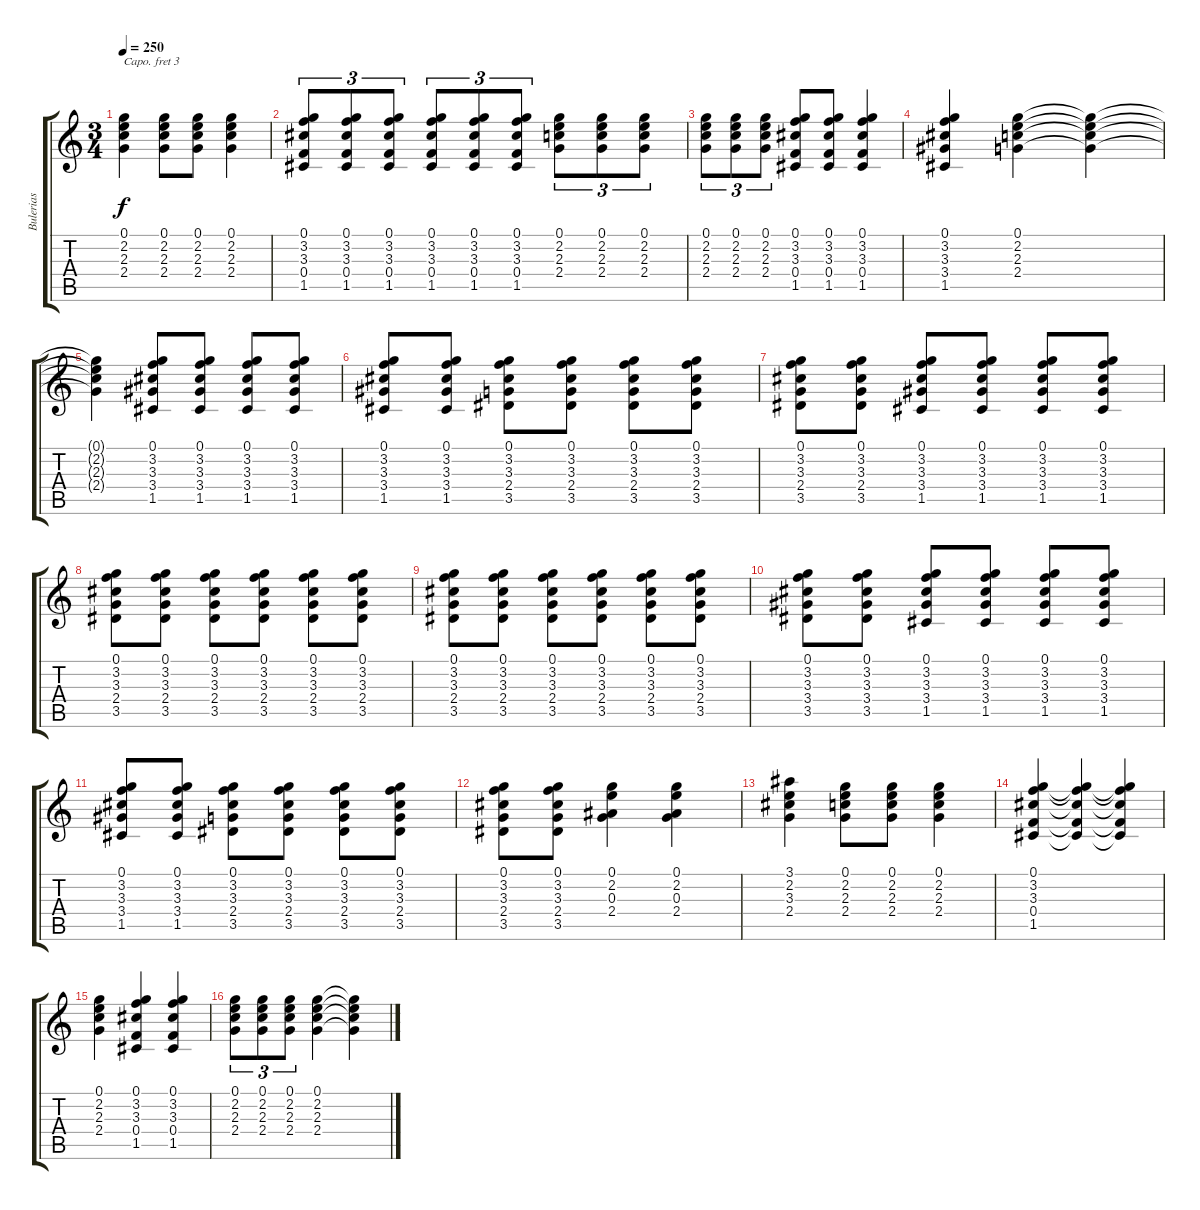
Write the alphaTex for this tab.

\track ("Bulerias" "Bulerias") {instrument acousticguitarnylon}
\staff {score tabs}
\capo 3
\tuning (E4 B3 G3 D3 A2 E2) {hide}
\ts (3 4)
\tempo 250
\clef g2
\ks c
(0.1 2.2 2.3 2.4).4{dy f} (0.1 2.2 2.3 2.4).8 (0.1 2.2 2.3 2.4).8 (0.1 2.2 2.3 2.4).4 |
(0.1 3.2 3.3 0.4 1.5).8{tu (3 2)} (0.1 3.2 3.3 0.4 1.5).8{tu (3 2)} (0.1 3.2 3.3 0.4 1.5).8{tu (3 2)} (0.1 3.2 3.3 0.4 1.5).8{tu (3 2)} (0.1 3.2 3.3 0.4 1.5).8{tu (3 2)} (0.1 3.2 3.3 0.4 1.5).8{tu (3 2)} (0.1 2.2 2.3 2.4).8{tu (3 2)} (0.1 2.2 2.3 2.4).8{tu (3 2)} (0.1 2.2 2.3 2.4).8{tu (3 2)} |
(0.1 2.2 2.3 2.4).8{tu (3 2)} (0.1 2.2 2.3 2.4).8{tu (3 2)} (0.1 2.2 2.3 2.4).8{tu (3 2)} (0.1 3.2 3.3 0.4 1.5).8 (0.1 3.2 3.3 0.4 1.5).8 (0.1 3.2 3.3 0.4 1.5).4 |
(0.1 3.2 3.3 3.4 1.5).4 (0.1 2.2 2.3 2.4).4 (0.1{t} 2.2{t} 2.3{t} 2.4{t}).4 |
(0.1{t} 2.2{t} 2.3{t} 2.4{t}).4 (0.1 3.2 3.3 3.4 1.5).8 (0.1 3.2 3.3 3.4 1.5).8 (0.1 3.2 3.3 3.4 1.5).8 (0.1 3.2 3.3 3.4 1.5).8 |
(0.1 3.2 3.3 3.4 1.5).8 (0.1 3.2 3.3 3.4 1.5).8 (0.1 3.2 3.3 2.4 3.5).8 (0.1 3.2 3.3 2.4 3.5).8 (0.1 3.2 3.3 2.4 3.5).8 (0.1 3.2 3.3 2.4 3.5).8 |
(0.1 3.2 3.3 2.4 3.5).8 (0.1 3.2 3.3 2.4 3.5).8 (0.1 3.2 3.3 3.4 1.5).8 (0.1 3.2 3.3 3.4 1.5).8 (0.1 3.2 3.3 3.4 1.5).8 (0.1 3.2 3.3 3.4 1.5).8 |
(0.1 3.2 3.3 2.4 3.5).8 (0.1 3.2 3.3 2.4 3.5).8 (0.1 3.2 3.3 2.4 3.5).8 (0.1 3.2 3.3 2.4 3.5).8 (0.1 3.2 3.3 2.4 3.5).8 (0.1 3.2 3.3 2.4 3.5).8 |
(0.1 3.2 3.3 2.4 3.5).8 (0.1 3.2 3.3 2.4 3.5).8 (0.1 3.2 3.3 2.4 3.5).8 (0.1 3.2 3.3 2.4 3.5).8 (0.1 3.2 3.3 2.4 3.5).8 (0.1 3.2 3.3 2.4 3.5).8 |
(0.1 3.2 3.3 3.4 3.5).8 (0.1 3.2 3.3 3.4 3.5).8 (0.1 3.2 3.3 3.4 1.5).8 (0.1 3.2 3.3 3.4 1.5).8 (0.1 3.2 3.3 3.4 1.5).8 (0.1 3.2 3.3 3.4 1.5).8 |
(0.1 3.2 3.3 3.4 1.5).8 (0.1 3.2 3.3 3.4 1.5).8 (0.1 3.2 3.3 2.4 3.5).8 (0.1 3.2 3.3 2.4 3.5).8 (0.1 3.2 3.3 2.4 3.5).8 (0.1 3.2 3.3 2.4 3.5).8 |
(0.1 3.2 3.3 2.4 3.5).8 (0.1 3.2 3.3 2.4 3.5).8 (0.1 2.2 0.3 2.4).4 (0.1 2.2 0.3 2.4).4 |
(3.1 2.2 3.3 2.4).4 (0.1 2.2 2.3 2.4).8 (0.1 2.2 2.3 2.4).8 (0.1 2.2 2.3 2.4).4 |
(0.1 3.2 3.3 0.4 1.5).4 (0.1{t} 3.2{t} 3.3{t} 0.4{t} 1.5{t}).4 (0.1{t} 3.2{t} 3.3{t} 0.4{t} 1.5{t}).4 |
(0.1 2.2 2.3 2.4).4 (0.1 3.2 3.3 0.4 1.5).4 (0.1 3.2 3.3 0.4 1.5).4 |
(0.1 2.2 2.3 2.4).8{tu (3 2)} (0.1 2.2 2.3 2.4).8{tu (3 2)} (0.1 2.2 2.3 2.4).8{tu (3 2)} (0.1 2.2 2.3 2.4).4 (0.1{t} 2.2{t} 2.3{t} 2.4{t}).4
